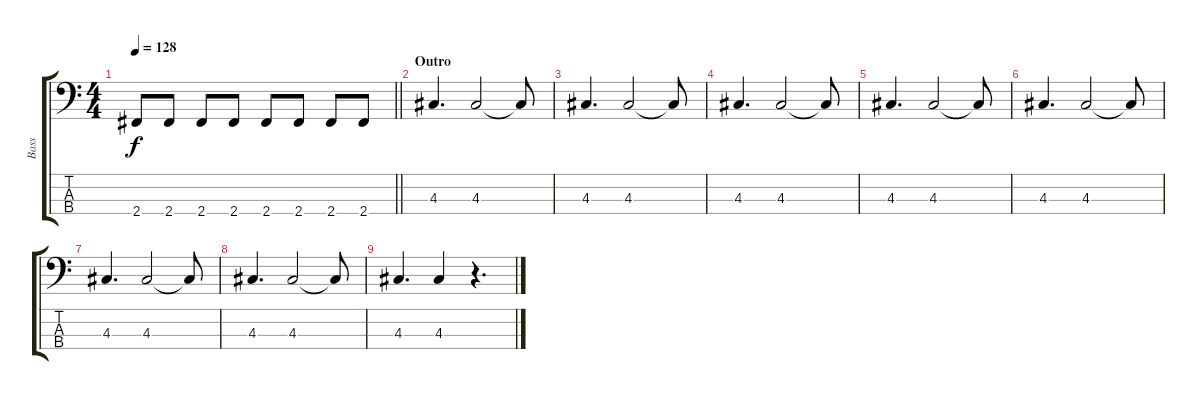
\track ("Bass" "Bass") {instrument electricbassfinger}
\staff {score tabs}
\tuning (G2 D2 A1 E1) {hide}
\ts (4 4)
\tempo 128
\clef f4
\barLineRight lightlight
\ks c
2.4.8{dy f} 2.4.8 2.4.8 2.4.8 2.4.8 2.4.8 2.4.8 2.4.8 |
\section ("" "Outro")
4.3.4{d} 4.3.2 4.3{t}.8 |
4.3.4{d} 4.3.2 4.3{t}.8 |
4.3.4{d} 4.3.2 4.3{t}.8 |
4.3.4{d} 4.3.2 4.3{t}.8 |
4.3.4{d} 4.3.2 4.3{t}.8 |
4.3.4{d} 4.3.2 4.3{t}.8 |
4.3.4{d} 4.3.2 4.3{t}.8 |
4.3.4{d} 4.3.4 r.4{d}
